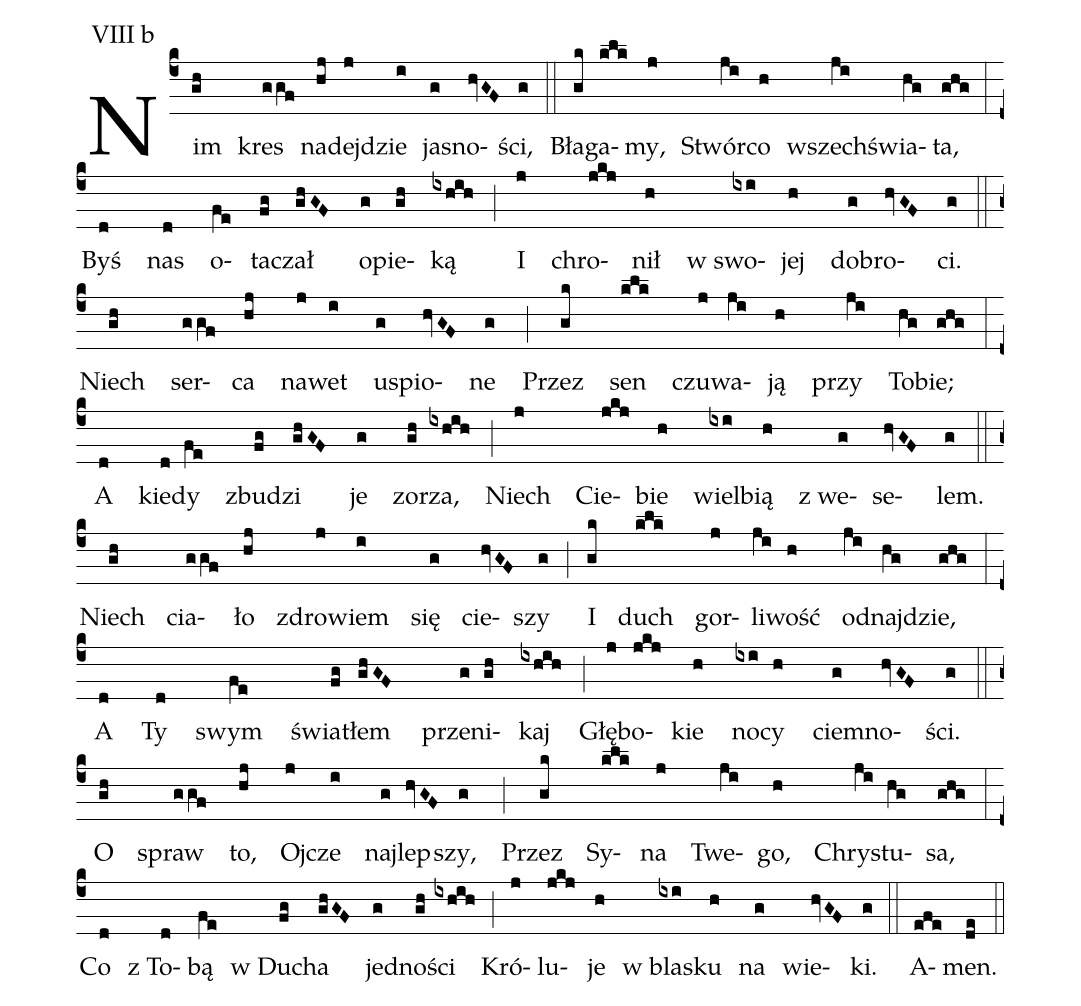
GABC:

annotation: VIII b;
%%
(c4)Nim(gh) kres(ggf) na(hj)dej(j)dzie(i) ja(g)sno(hvGF)ści,(g) (::)
Bła(gk)ga(klk)my,(j) Stwór(ji)co(h) wszech(ji)świa(hg)ta,(ghg) (:) (z)
Byś(d) nas(d) o(fe)ta(fg)czał(ghGF) o(g)pie(gh)ką(ixhih) (;)
I(j) chro(jkj)nił(h) w swo(ixi)jej(h) do(g)bro(hvGF)ci.(g) (::) (z)

Niech(gh) ser(ggf)ca(hj) na(j)wet(i) u(g)spio(hvGF)ne(g) (;)
Przez(gk) sen(klk) czu(j)wa(ji)ją(h) przy(ji) To(hg)bie;(ghg) (:) (z)
A(d) kie(d)dy(fe) zbu(fg)dzi(ghGF) je(g) zo(gh)rza,(ixhih) (;)
Niech(j) Cie(jkj)bie(h) wiel(ixi)bią(h) z we(g)se(hvGF)lem.(g) (::) (z)

Niech(gh) cia(ggf)ło(hj) zdro(j)wiem(i) się(g) cie(hvGF)szy(g) (;)
I(gk) duch(klk) gor(j)li(ji)wość(h) od(ji)naj(hg)dzie,(ghg) (:) (z)
A(d) Ty(d) swym(fe) świa(fg)tłem(ghGF) prze(g)ni(gh)kaj(ixhih) (;)
Głę(j)bo(jkj)kie(h) no(ixi)cy(h) ciem(g)no(hvGF)ści.(g) (::) (z)

O(gh) spraw(ggf) to,(hj) Oj(j)cze(i) naj(g)lep(hvGF)szy,(g) (;)
Przez(gk) Sy(klk)na(j) Twe(ji)go,(h) Chry(ji)stu(hg)sa,(ghg) (:) (z)
Co(d) z To(d)bą(fe) w Du(fg)cha(ghGF) jed(g)no(gh)ści(ixhih) (;)
Kró(j)lu(jkj)je(h) w bla(ixi)sku(h) na(g) wie(hvGF)ki.(g) (::)
A(efe)men.(de) (::) (z)
